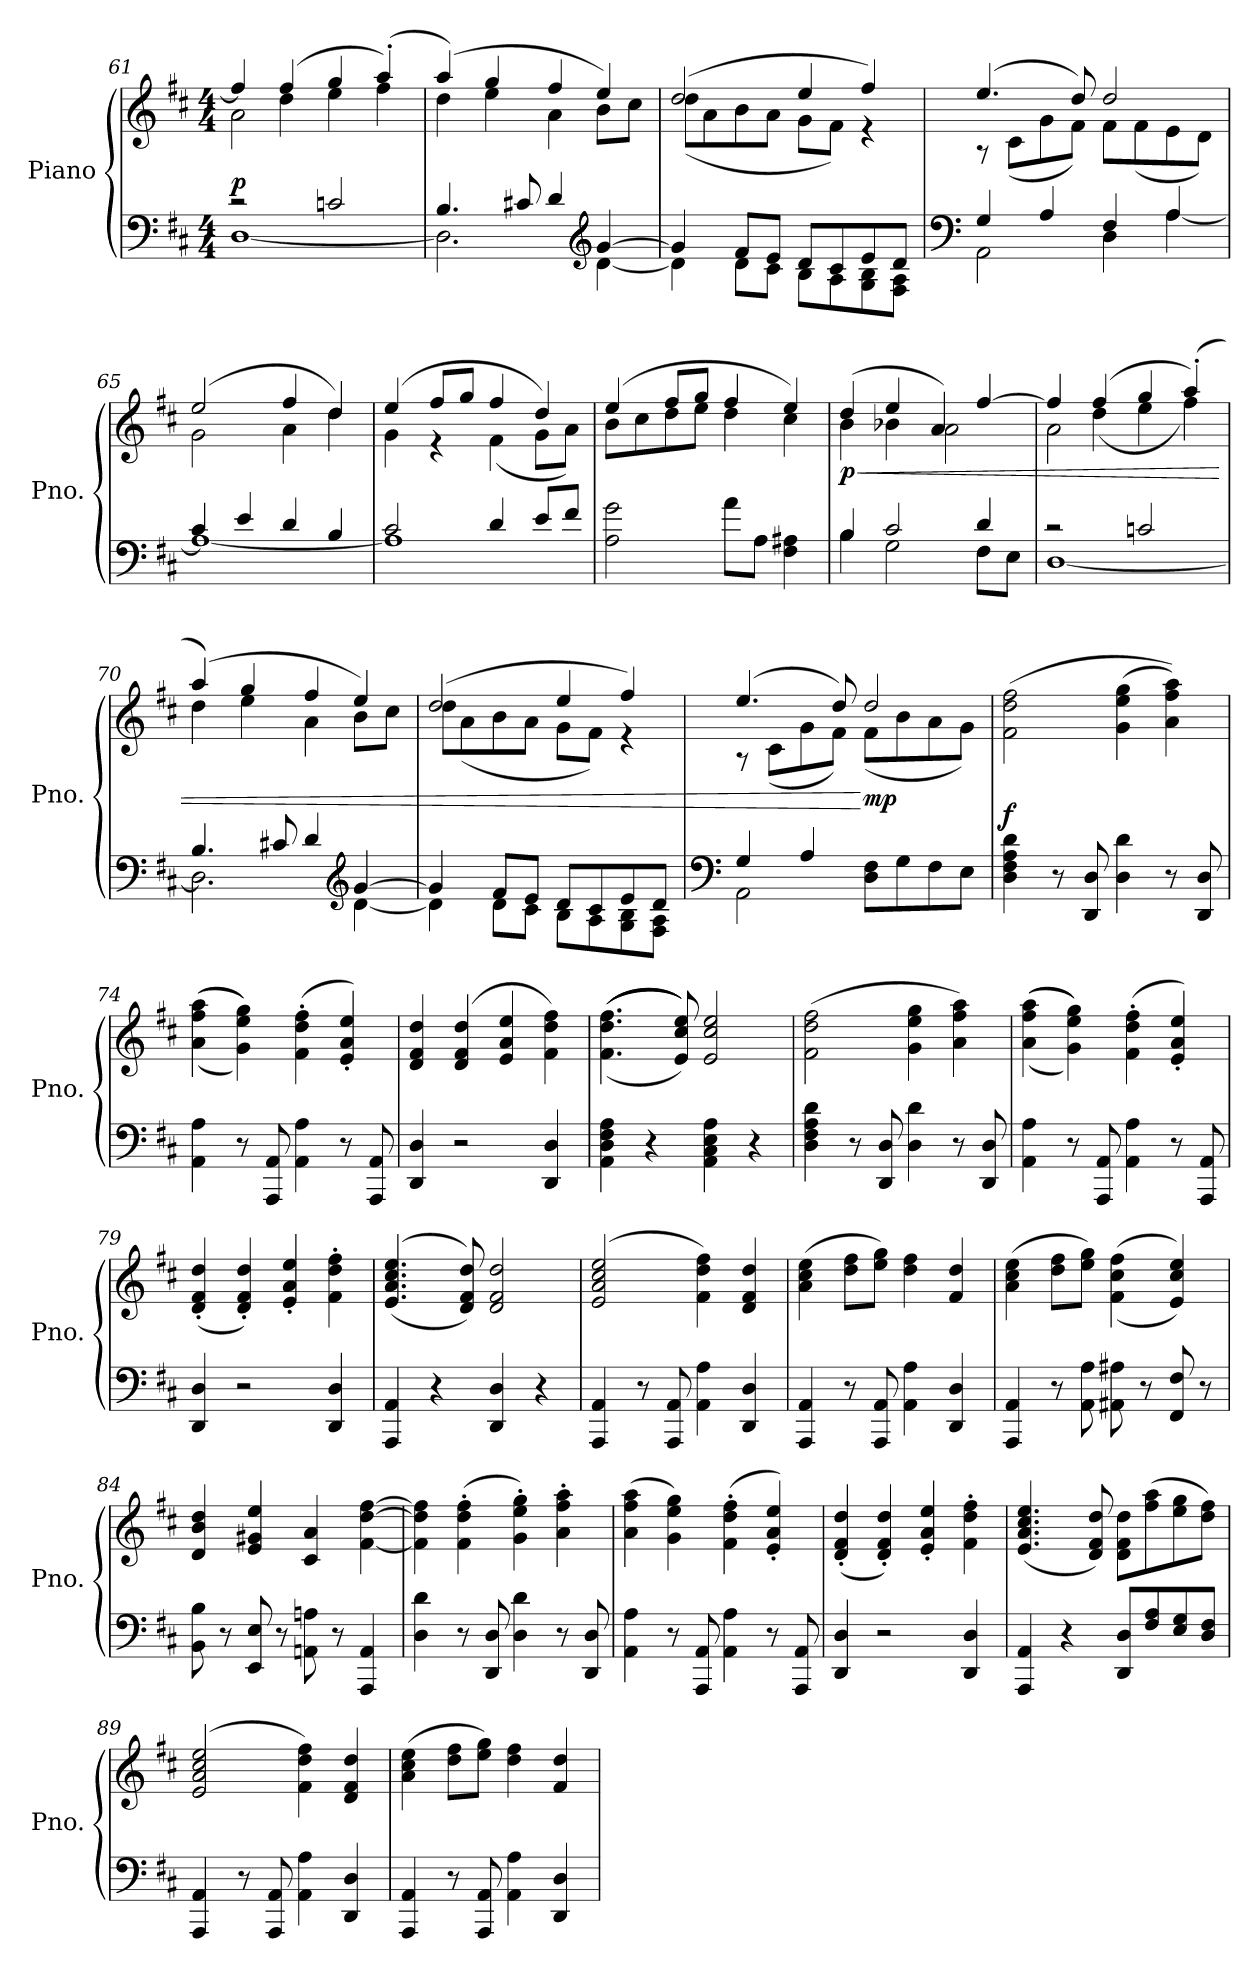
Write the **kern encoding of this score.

**kern	**kern	**dynam
*part1	*part1	*part1
*staff2	*staff1	*staff1/2
*I"Piano	*	*
*I'Pno.	*	*
*clefF4	*clefG2	*
*k[f#c#]	*k[f#c#]	*
*M4/4	*M4/4	*
=61	=61	=61
*^	*^	*
*	*	*	*^	*
!	!	!	!	!	!LO:DY:a=2
2r	[1D	4ff#/]	4ryy	2a\	p
.	.	(4ff#/	4dd\	.	.
2cn/	.	4gg/	4ee\	2ryy	.
.	.	(4aa'/)	4ff#\	.	.
*	*	*	*v	*v	*
=62	=62	=62	=62	=62
4.B/	2.D\]	(4aa/)	4dd\	.
.	.	4gg/	4ee\	.
8c#X/	.	.	.	.
4d/	.	4ff#/	4a\	.
*clefG2	*	*	*	*
[4g/	[4d\	4ee/)	8b\L	.
.	.	.	8cc#\J	.
!!LO:PB:g=z	!!
=63	=63	=63	=63	=63
4g/]	4d\]	(2dd/	(8dd\L	.
.	.	.	8a\	.
8f#/L	8d\L	.	8b\	.
8e/J	8c#\J	.	8a\J	.
8d/L	8B\L	4ee/	8g\L	.
8c#/	8A\	.	8f#\J)	.
8e/	8G\ 8B\	4ff#/)	4r	.
8d/J	8F#\ 8A\J	.	.	.
=64	=64	=64	=64	=64
*clefF4	*	*	*	*
4G/	2AA\	(4.ee/	8r	.
.	.	.	(8c#\L	.
4A/	.	.	8g\	.
.	.	8dd/)	8f#\J)	.
4F#/	4D\	2dd/	8f#\L	.
.	.	.	(8f#\	.
4A/	[4A\	.	8e\	.
.	.	.	8d\J)	.
=65	=65	=65	=65	=65
4c#/	1A_	(2ee/	2g\	.
4e/	.	.	.	.
4d/	.	4ff#/	4a\	.
4B/	.	4dd/)	4dd\	.
=66	=66	=66	=66	=66
2c#/	1A]	(4ee/	4g\	.
.	.	8ff#/L	4r	.
.	.	8gg/J	.	.
4d/	.	4ff#/	(4f#\	.
8e/L	.	4dd/)	8g\L	.
8f#/J	.	.	8a\J)	.
*v	*v	*	*	*
=67	=67	=67	=67
2A\ 2g\	(4ee/	8b\L	.
.	.	8cc#\	.
.	8ff#/L	8dd\	.
.	8gg/J	8ee\J	.
8a\L	4ff#/	4dd\	.
8A\J	.	.	.
4F#\ 4A#X\	4ee/)	4cc#\	.
!!LO:LB:g=z	!!
=68	=68	=68	=68
*^	*	*	*
!	!	!	!	!LO:HP:b
!	!	!	!	!LO:DY:n=1:b
4B/	4B\	(4dd/	4b\	< p
2c#/	2G\	4ee/	4b-X\	.
.	.	4a/)	2a\	.
4d/	8F#\L	[4ff#/	.	.
.	8E\J	.	.	.
=69	=69	=69	=69	=69
*	*	*	*^	*
2r	[1D	4ff#/]	4ryy	(2a\	.
.	.	(4ff#/	(4dd\	.	.
2cn/)	.	4gg/	4ee\	2ryy	.
.	.	(4aa'/)	4ff#\)	.	.
*	*	*	*v	*v	*
=70	=70	=70	=70	=70
4.B/	2.D\]	(4aa/)	4dd\	.
.	.	4gg/	4ee\	.
8c#X/	.	.	.	.
4d/	.	4ff#/	4a\	.
*clefG2	*	*	*	*
[4g/	[4d\	4ee/)	8b\L	.
.	.	.	8cc#\J	.
=71	=71	=71	=71	=71
4g/]	4d\]	(2dd/	8dd\L	.
.	.	.	(8a\	.
8f#/L	8d\L	.	8b\	.
8e/J	8c#\J	.	8a\J	.
8d/L	8B\L	4ee/	8g\L	.
8c#/	8A\	.	8f#\J)	.
8e/	8G\ 8B\	4ff#/)	4r	.
8d/J	8F#\ 8A\J	.	.	.
=72	=72	=72	=72	=72
*clefF4	*	*	*	*
4G/	2AA\	(4.ee/	8r	.
.	.	.	(8c#\L	.
4A/	.	.	8g\	.
.	.	8dd/)	8f#\J)	.
!	!	!	!	!LO:DY:n=1:b
8D\ 8F#\L	2ryy	2dd/	(8f#\L	[ mp
8G\	.	.	8b\	.
8F#\	.	.	8a\	.
8E\J	.	.	8g\J)	.
*v	*v	*	*	*
!!LO:LB:g=z
=73	=73	=73	=73
!	!	!	!LO:DY:a=2
*	*v	*v	*
4D\ 4F#\ 4A\ 4d\	(>2f#\ 2dd\ 2ff#\	f
8r	.	.
8DD/ 8D/	.	.
4D\ 4d\	(4g\ 4ee\ 4gg\	.
8r	4a\ 4ff#\ 4aa\))	.
8DD/ 8D/	.	.
=74	=74	=74
4AA\ 4A\	(((4a\ 4ff#\ 4aa\	.
8r	4g\ 4ee\ 4gg\)))	.
8AAA/ 8AA/	.	.
4AA\ 4A\	(4f#\' 4dd\' 4ff#\'	.
8r	4e/' 4a/' 4ee/')	.
8AAA/ 8AA/	.	.
=75	=75	=75
4DD/ 4D/	4d/ 4f#/ 4dd/	.
2r	(4d/ 4f#/ 4dd/	.
.	4e/ 4a/ 4ee/	.
4DD/ 4D/	4f#\ 4dd\ 4ff#\)	.
=76	=76	=76
4AA\ 4D\ 4F#\ 4A\	(((>(4.f#\ 4.dd\ 4.ff#\	.
4r	.	.
.	8e/ 8cc#/ 8ee/))))	.
4AA\ 4C#\ 4E\ 4A\	2e/ 2cc#/ 2ee/	.
4r	.	.
=77	=77	=77
4D\ 4F#\ 4A\ 4d\	(2f#\ 2dd\ 2ff#\	.
8r	.	.
8DD/ 8D/	.	.
4D\ 4d\	4g\ 4ee\ 4gg\	.
8r	4a\ 4ff#\ 4aa\)	.
8DD/ 8D/	.	.
=78	=78	=78
4AA\ 4A\	(((4a\ 4ff#\ 4aa\	.
8r	4g\ 4ee\ 4gg\)))	.
8AAA/ 8AA/	.	.
4AA\ 4A\	(>4f#\' 4dd\' 4ff#\'	.
8r	4e/' 4a/' 4ee/')	.
8AAA/ 8AA/	.	.
!!LO:LB:g=z
=79	=79	=79
4DD/ 4D/	(4d/' 4f#/' 4dd/'	.
2r	4d/' 4f#/' 4dd/')	.
.	4e/' 4a/' 4ee/'	.
4DD/ 4D/	4f#\' 4dd\' 4ff#\'	.
=80	=80	=80
4AAA/ 4AA/	((4.e/ 4.a/ 4.cc#/ 4.ee/	.
4r	.	.
.	8d/ 8f#/ 8dd/))	.
4DD/ 4D/	2d/ 2f#/ 2dd/	.
4r	.	.
=81	=81	=81
4AAA/ 4AA/	(2e/ 2a/ 2cc#/ 2ee/	.
8r	.	.
8AAA/ 8AA/	.	.
4AA\ 4A\	4f#\ 4dd\ 4ff#\)	.
4DD/ 4D/	4d/ 4f#/ 4dd/	.
=82	=82	=82
4AAA/ 4AA/	(4a\ 4cc#\ 4ee\	.
8r	8dd\ 8ff#\L	.
8AAA/ 8AA/	8ee\ 8gg\J)	.
4AA\ 4A\	4dd\ 4ff#\	.
4DD/ 4D/	4f#/ 4dd/	.
=83	=83	=83
4AAA/ 4AA/	(4a\ 4cc#\ 4ee\	.
8r	8dd\ 8ff#\L	.
8AA\ 8A\	8ee\ 8gg\J)	.
8AA#X\ 8A#X\	((4f#\ 4cc#\ 4ff#\	.
8r	.	.
8FF#/ 8F#/	4e/ 4cc#/ 4ee/))	.
8r	.	.
=84	=84	=84
8BB\ 8B\	4d/ 4b/ 4dd/	.
8r	.	.
8EE/ 8E/	4e/ 4g#X/ 4ee/	.
8r	.	.
8AAn\ 8An\	4c#/ 4a/	.
8r	.	.
4AAA/ 4AA/	[4f#\ [4dd\ [4ff#\	.
!!LO:LB:g=z
=85	=85	=85
4D\ 4d\	4f#\] 4dd\] 4ff#\]	.
8r	(4f#\' 4dd\' 4ff#\'	.
8DD/ 8D/	.	.
4D\ 4d\	4g\' 4ee\' 4gg\')	.
8r	4a\' 4ff#\' 4aa\'	.
8DD/ 8D/	.	.
=86	=86	=86
4AA\ 4A\	(4a\ 4ff#\ 4aa\	.
8r	4g\ 4ee\ 4gg\)	.
8AAA/ 8AA/	.	.
4AA\ 4A\	(4f#\' 4dd\' 4ff#\'	.
8r	4e/' 4a/' 4ee/')	.
8AAA/ 8AA/	.	.
=87	=87	=87
4DD/ 4D/	(4d/' 4f#/' 4dd/'	.
2r	4d/' 4f#/' 4dd/')	.
.	4e/' 4a/' 4ee/'	.
4DD/ 4D/	4f#\' 4dd\' 4ff#\'	.
=88	=88	=88
4AAA/ 4AA/	(4.e/ 4.a/ 4.cc#/ 4.ee/	.
4r	.	.
.	8d/ 8f#/ 8dd/)	.
8DD/ 8D/L	8d\ 8f#\ 8dd\L	.
8F#/ 8A/	(8ff#\ 8aa\	.
8E/ 8G/	8ee\ 8gg\	.
8D/ 8F#/J	8dd\ 8ff#\J)	.
=89	=89	=89
4AAA/ 4AA/	(2e/ 2a/ 2cc#/ 2ee/	.
8r	.	.
8AAA/ 8AA/	.	.
4AA\ 4A\	4f#\ 4dd\ 4ff#\)	.
4DD/ 4D/	4d/ 4f#/ 4dd/	.
=90	=90	=90
4AAA/ 4AA/	(4a\ 4cc#\ 4ee\	.
8r	8dd\ 8ff#\L	.
8AAA/ 8AA/	8ee\ 8gg\J)	.
4AA\ 4A\	4dd\ 4ff#\	.
4DD/ 4D/	4f#/ 4dd/	.
=	=	=
*-	*-	*-
